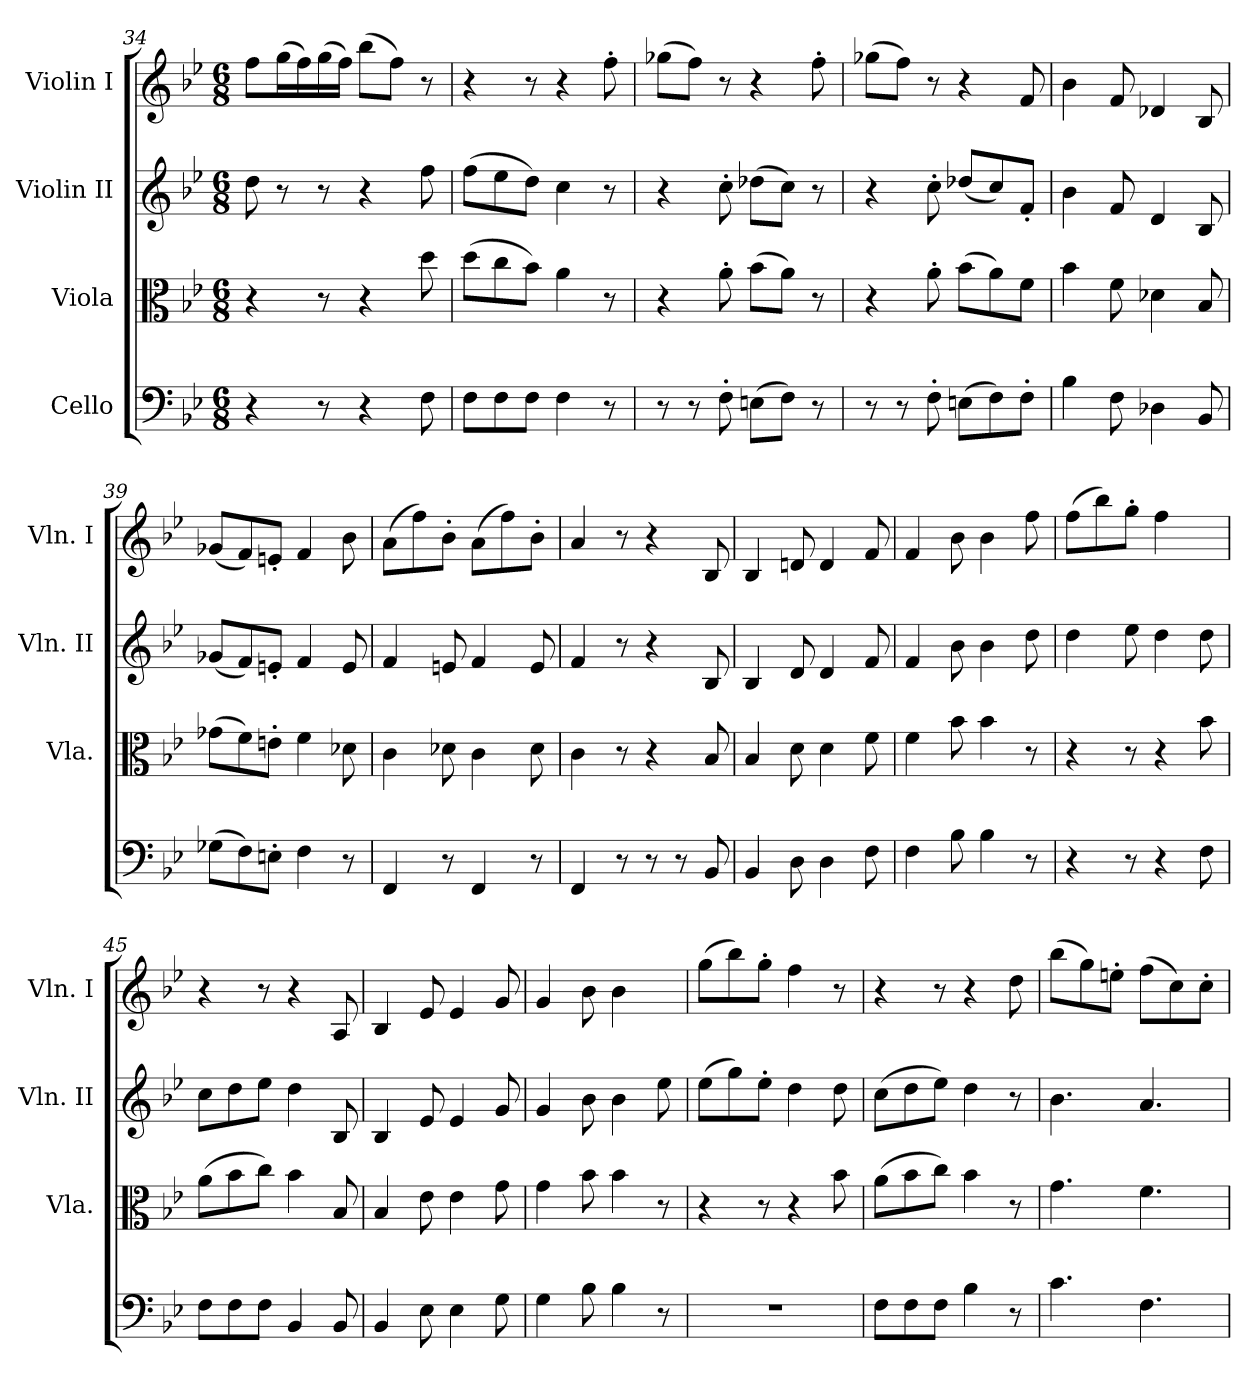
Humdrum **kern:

**kern	**kern	**kern	**kern
*part4	*part3	*part2	*part1
*staff4	*staff3	*staff2	*staff1
*I"Cello	*I"Viola	*I"Violin II	*I"Violin I
*	*I'Vla.	*I'Vln. II	*I'Vln. I
*clefF4	*clefC3	*clefG2	*clefG2
*k[b-e-]	*k[b-e-]	*k[b-e-]	*k[b-e-]
*B-:	*B-:	*B-:	*B-:
*M6/8	*M6/8	*M6/8	*M6/8
=34	=34	=34	=34
4r	4r	8dd\	8ff\L
.	.	8r	(>16gg\L
.	.	.	16ff\)
8r	8r	8r	(>16gg\
.	.	.	16ff\JJ)
4r	4r	4r	(>8bb-\L
.	.	.	8ff\J)
8F\	8dd\	8ff\	8r
=35	=35	=35	=35
8F\L	(>8dd\L	(>8ff\L	4r
8F\	8cc\	8ee-\	.
8F\J	8b-\J)	8dd\J)	8r
4F\	4a\	4cc\	4r
8r	8r	8r	8ff'\
!!LO:LB:g=z
=36	=36	=36	=36
8r	4r	4r	(>8gg-X\L
8r	.	.	8ff\J)
8F'\	8a'\	8cc'\	8r
(>8En\L	(>8b-\L	(>8dd-X\L	4r
8F\J)	8a\J)	8cc\J)	.
8r	8r	8r	8ff'\
=37	=37	=37	=37
8r	4r	4r	(>8gg-X\L
8r	.	.	8ff\J)
8F'\	8a'\	8cc'\	8r
(>8En\L	(>8b-\L	(<8dd-X/L	4r
8F\)	8a\)	8cc/)	.
8F'\J	8f\J	8f'/J	8f/
=38	=38	=38	=38
4B-\	4b-\	4b-\	4b-\
8F\	8f\	8f/	8f/
4D-X\	4d-X\	4d/	4d-X/
8BB-/	8B-/	8B-/	8B-/
=39	=39	=39	=39
(>8G-X\L	(>8g-X\L	(<8g-X/L	(<8g-X/L
8F\)	8f\)	8f/)	8f/)
8En'\J	8en'\J	8en'/J	8en'/J
4F\	4f\	4f/	4f/
8r	8d-X\	8e/	8b-\
=40	=40	=40	=40
4FF/	4c\	4f/	(>8a\L
.	.	.	8ff\)
8r	8d-X\	8en/	8b-'\J
4FF/	4c\	4f/	(>8a\L
.	.	.	8ff\)
8r	8d-\	8e/	8b-'\J
=41	=41	=41	=41
4FF/	4c\	4f/	4a/
8r	8r	8r	8r
8r	4r	4r	4r
8r	.	.	.
8BB-/	8B-/	8B-/	8B-/
!!LO:LB:g=z
=42	=42	=42	=42
4BB-/	4B-/	4B-/	4B-/
8D\	8d\	8d/	8dn/
4D\	4d\	4d/	4d/
8F\	8f\	8f/	8f/
=43	=43	=43	=43
4F\	4f\	4f/	4f/
8B-\	8b-\	8b-\	8b-\
4B-\	4b-\	4b-\	4b-\
8r	8r	8dd\	8ff\
=44	=44	=44	=44
4r	4r	4dd\	(8ff\L
.	.	.	8bb-\)
8r	8r	8ee-\	8gg'\J
4r	4r	4dd\	4ff\
8F\	8b-\	8dd\	8ryy
=45	=45	=45	=45
8F\L	(>8a\L	8cc\L	4r
8F\	8b-\	8dd\	.
8F\J	8cc\J)	8ee-\J	8r
4BB-/	4b-\	4dd\	4r
8BB-/	8B-/	8B-/	8A/
=46	=46	=46	=46
4BB-/	4B-/	4B-/	4B-/
8E-\	8e-\	8e-/	8e-/
4E-\	4e-\	4e-/	4e-/
8G\	8g\	8g/	8g/
=47	=47	=47	=47
4G\	4g\	4g/	4g/
8B-\	8b-\	8b-\	8b-\
4B-\	4b-\	4b-\	4b-\
8r	8r	8ee-\	8ryy
!!LO:LB:g=z
=48	=48	=48	=48
2.r	4r	(>8ee-\L	(>8gg\L
.	.	8gg\)	8bb-\)
.	8r	8ee-'\J	8gg'\J
.	4r	4dd\	4ff\
.	8b-\	8dd\	8r
=49	=49	=49	=49
8F\L	(>8a\L	(>8cc\L	4r
8F\	8b-\	8dd\	.
8F\J	8cc\J)	8ee-\J)	8r
4B-\	4b-\	4dd\	4r
8r	8r	8r	8dd\
=50	=50	=50	=50
4.c\	4.g\	4.b-\	(>8bb-\L
.	.	.	8gg\)
.	.	.	8een'\J
4.F\	4.f\	4.a/	(>8ff\L
.	.	.	8cc\)
.	.	.	8cc'\J
=	=	=	=
*-	*-	*-	*-
